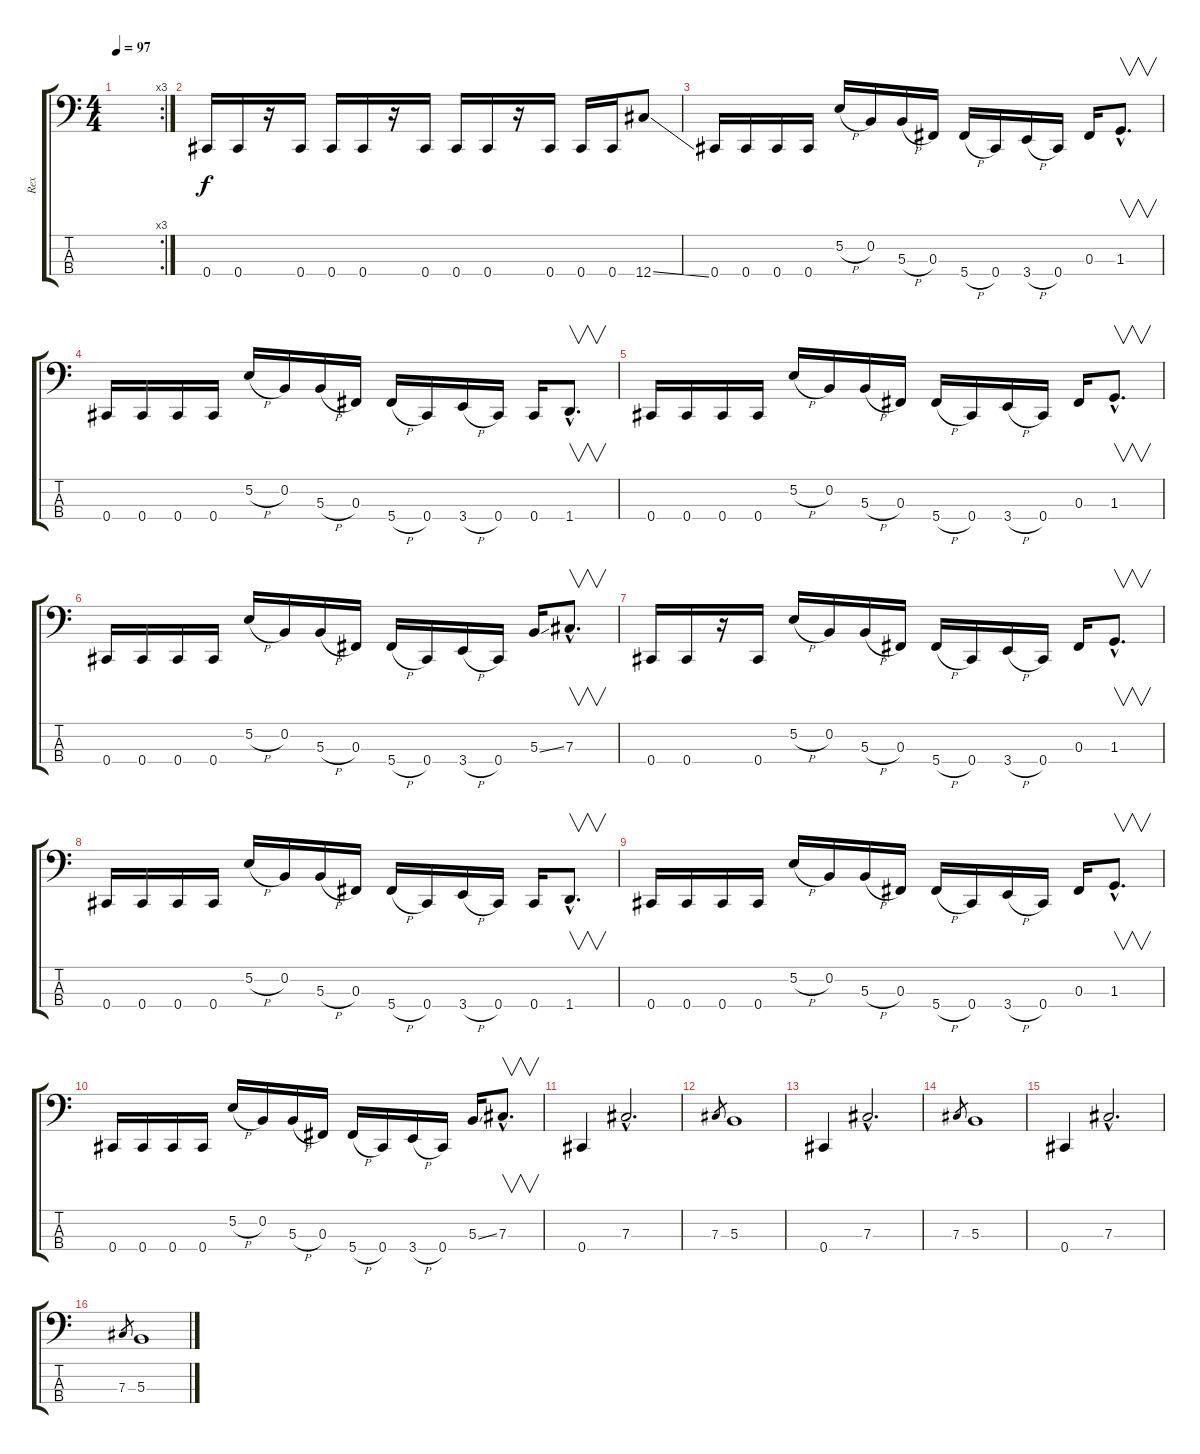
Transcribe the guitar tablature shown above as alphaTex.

\track ("Rex" "Rex") {instrument electricbasspick}
\staff {score tabs}
\tuning (E2 B1 Gb1 Db1) {hide}
\rc 3
\ts (4 4)
\tempo 97
\clef f4
\ks c
|
0.4.16 0.4.16 r.16 0.4.16 0.4.16 0.4.16 r.16 0.4.16 0.4.16 0.4.16 r.16 0.4.16 0.4.16 0.4.16 12.4{ss}.8 |
0.4.16 0.4.16 0.4.16 0.4.16 5.2{h}.16 0.2.16 5.3{h}.16 0.3.16 5.4{h}.16 0.4.16 3.4{h}.16 0.4.16 0.3.16 1.3{hac}.8{v d} |
0.4.16 0.4.16 0.4.16 0.4.16 5.2{h}.16 0.2.16 5.3{h}.16 0.3.16 5.4{h}.16 0.4.16 3.4{h}.16 0.4.16 0.4.16 1.4{hac}.8{v d} |
0.4.16 0.4.16 0.4.16 0.4.16 5.2{h}.16 0.2.16 5.3{h}.16 0.3.16 5.4{h}.16 0.4.16 3.4{h}.16 0.4.16 0.3.16 1.3{hac}.8{v d} |
0.4.16 0.4.16 0.4.16 0.4.16 5.2{h}.16 0.2.16 5.3{h}.16 0.3.16 5.4{h}.16 0.4.16 3.4{h}.16 0.4.16 5.3{ss}.16 7.3{hac}.8{v d} |
0.4.16 0.4.16 r.16 0.4.16 5.2{h}.16 0.2.16 5.3{h}.16 0.3.16 5.4{h}.16 0.4.16 3.4{h}.16 0.4.16 0.3.16 1.3{hac}.8{v d} |
0.4.16 0.4.16 0.4.16 0.4.16 5.2{h}.16 0.2.16 5.3{h}.16 0.3.16 5.4{h}.16 0.4.16 3.4{h}.16 0.4.16 0.4.16 1.4{hac}.8{v d} |
0.4.16 0.4.16 0.4.16 0.4.16 5.2{h}.16 0.2.16 5.3{h}.16 0.3.16 5.4{h}.16 0.4.16 3.4{h}.16 0.4.16 0.3.16 1.3{hac}.8{v d} |
0.4.16 0.4.16 0.4.16 0.4.16 5.2{h}.16 0.2.16 5.3{h}.16 0.3.16 5.4{h}.16 0.4.16 3.4{h}.16 0.4.16 5.3{ss}.16 7.3{hac}.8{v d} |
0.4.4 7.3{hac}.2{d} |
7.3.8{gr} 5.3.1 |
0.4.4 7.3{hac}.2{d} |
7.3.8{gr} 5.3.1 |
0.4.4 7.3{hac}.2{d} |
7.3.8{gr} 5.3.1
